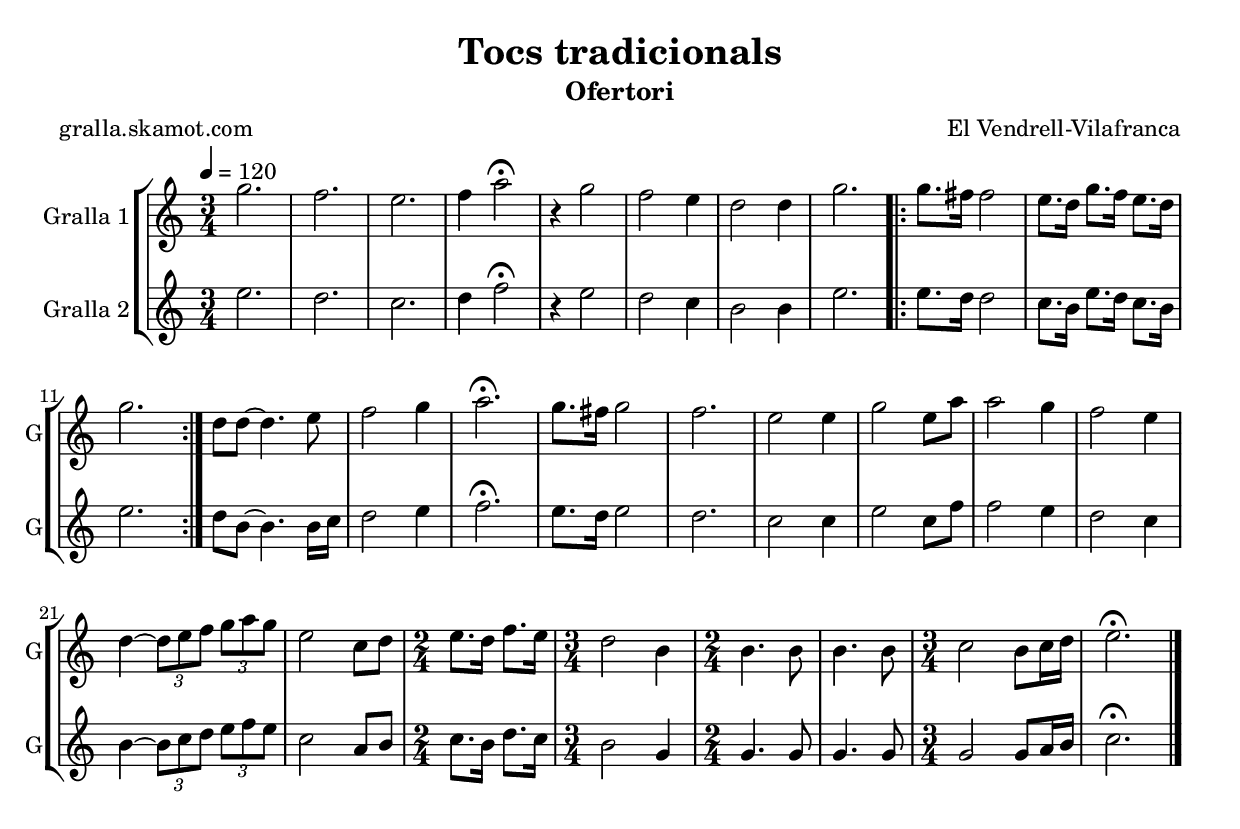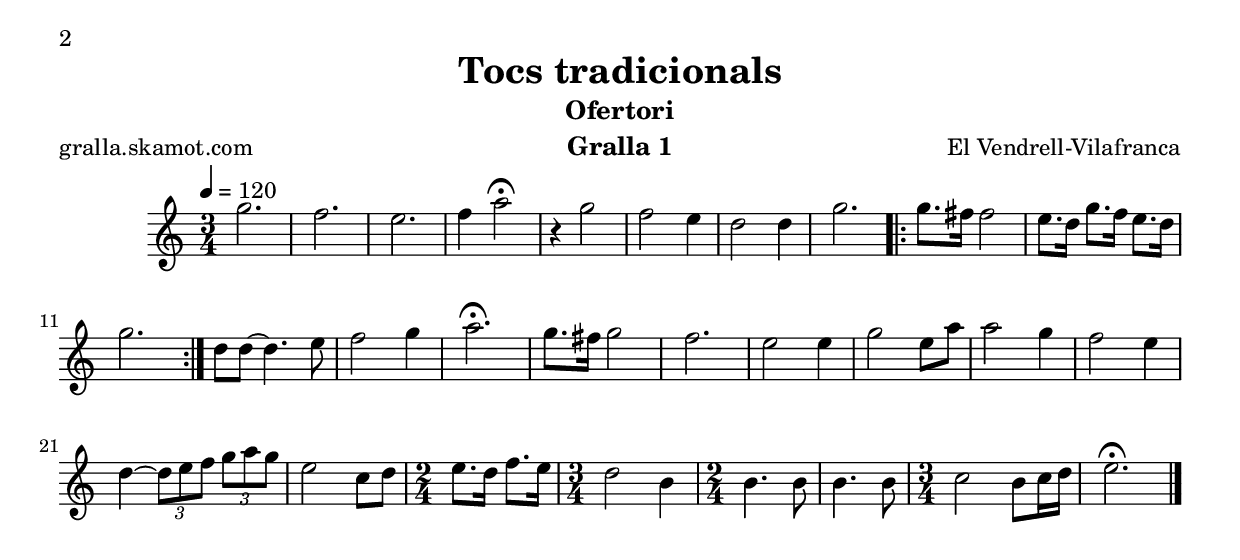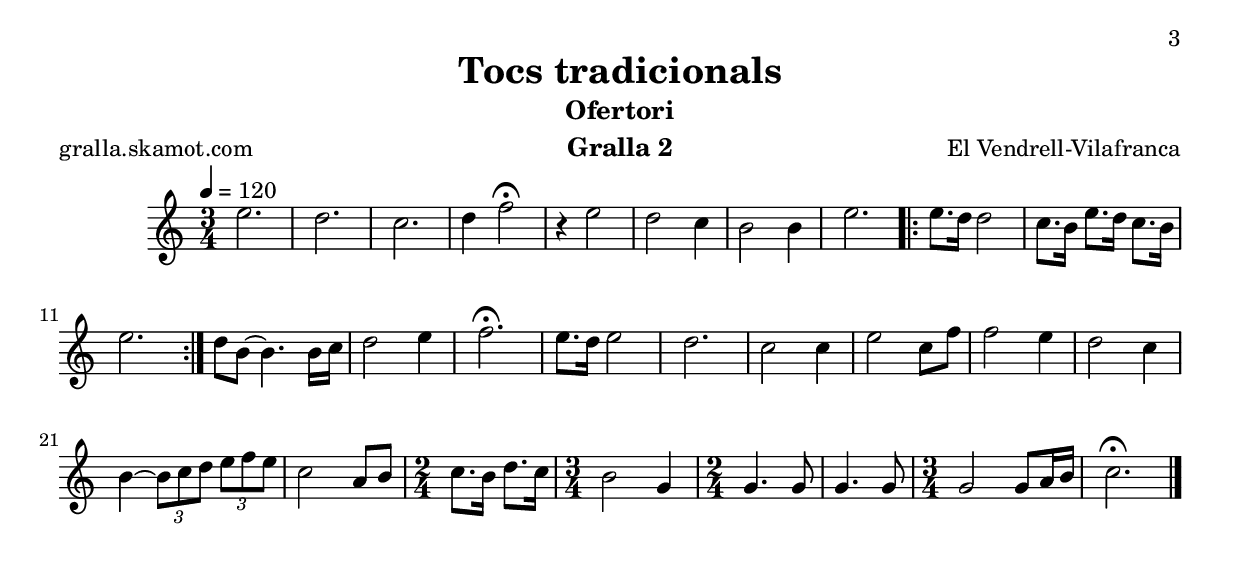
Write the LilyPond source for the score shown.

\version "2.16.2"

\header {
  dedication=""
  title="Tocs tradicionals"
  subtitle="Ofertori"
  subsubtitle=""
  poet="gralla.skamot.com"
  meter=""
  piece=""
  composer="El Vendrell-Vilafranca"
  arranger=""
  opus=""
  instrument=""
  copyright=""
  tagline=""
}

liniaroAa =
\relative g''
{
  \tempo 4=120
  \clef treble
  \key c \major
  \time 3/4
  g2.  |
  f2.  |
  e2.  |
  f4 a2\fermata  |
  %05
  r4 g2  |
  f2 e4  |
  d2 d4  |
  g2.  |
  \repeat volta 2 { g8. fis16 fis2  |
  %10
  e8. d16 g8. f16 e8. d16  |
  g2.  | }
  d8 d ~ d4. e8  |
  f2 g4  |
  a2.\fermata  |
  %15
  g8. fis16 g2  |
  f2.  |
  e2 e4  |
  g2 e8 a  |
  a2 g4  |
  %20
  f2 e4  |
  d4 ~ \times 2/3 { d8 e f } \times 2/3 { g a g }  |
  e2 c8 d  |
  \time 2/4   e8. d16 f8. e16  |
  \time 3/4   d2 b4  |
  %25
  \time 2/4   b4. b8  |
  b4. b8  |
  \time 3/4   c2 b8 c16 d  |
  e2.\fermata  \bar "|."
}

liniaroAb =
\relative e''
{
  \tempo 4=120
  \clef treble
  \key c \major
  \time 3/4
  e2.  |
  d2.  |
  c2.  |
  d4 f2\fermata  |
  %05
  r4 e2  |
  d2 c4  |
  b2 b4  |
  e2.  |
  \repeat volta 2 { e8. d16 d2  |
  %10
  c8. b16 e8. d16 c8. b16  |
  e2.  | }
  d8 b ~ b4. b16 c  |
  d2 e4  |
  f2.\fermata  |
  %15
  e8. d16 e2  |
  d2.  |
  c2 c4  |
  e2 c8 f  |
  f2 e4  |
  %20
  d2 c4  |
  b4 ~ \times 2/3 { b8 c d } \times 2/3 { e f e }  |
  c2 a8 b  |
  \time 2/4   c8. b16 d8. c16  |
  \time 3/4   b2 g4  |
  %25
  \time 2/4   g4. g8  |
  g4. g8  |
  \time 3/4   g2 g8 a16 b  |
  c2.\fermata  \bar "|."
}

\bookpart {
  \score {
    \new StaffGroup {
      \override Score.RehearsalMark.self-alignment-X = #LEFT
      <<
        \new Staff \with {instrumentName = #"Gralla 1" shortInstrumentName = #"G"} \liniaroAa
        \new Staff \with {instrumentName = #"Gralla 2" shortInstrumentName = #"G"} \liniaroAb
      >>
    }
    \layout {}
  }
  \score { \unfoldRepeats
    \new StaffGroup {
      \override Score.RehearsalMark.self-alignment-X = #LEFT
      <<
        \new Staff \with {instrumentName = #"Gralla 1" shortInstrumentName = #"G"} \liniaroAa
        \new Staff \with {instrumentName = #"Gralla 2" shortInstrumentName = #"G"} \liniaroAb
      >>
    }
    \midi {
      \set Staff.midiInstrument = "oboe"
      \set DrumStaff.midiInstrument = "drums"
    }
  }
}

\bookpart {
  \header {instrument="Gralla 1"}
  \score {
    \new StaffGroup {
      \override Score.RehearsalMark.self-alignment-X = #LEFT
      <<
        \new Staff \liniaroAa
      >>
    }
    \layout {}
  }
  \score { \unfoldRepeats
    \new StaffGroup {
      \override Score.RehearsalMark.self-alignment-X = #LEFT
      <<
        \new Staff \liniaroAa
      >>
    }
    \midi {
      \set Staff.midiInstrument = "oboe"
      \set DrumStaff.midiInstrument = "drums"
    }
  }
}

\bookpart {
  \header {instrument="Gralla 2"}
  \score {
    \new StaffGroup {
      \override Score.RehearsalMark.self-alignment-X = #LEFT
      <<
        \new Staff \liniaroAb
      >>
    }
    \layout {}
  }
  \score { \unfoldRepeats
    \new StaffGroup {
      \override Score.RehearsalMark.self-alignment-X = #LEFT
      <<
        \new Staff \liniaroAb
      >>
    }
    \midi {
      \set Staff.midiInstrument = "oboe"
      \set DrumStaff.midiInstrument = "drums"
    }
  }
}

